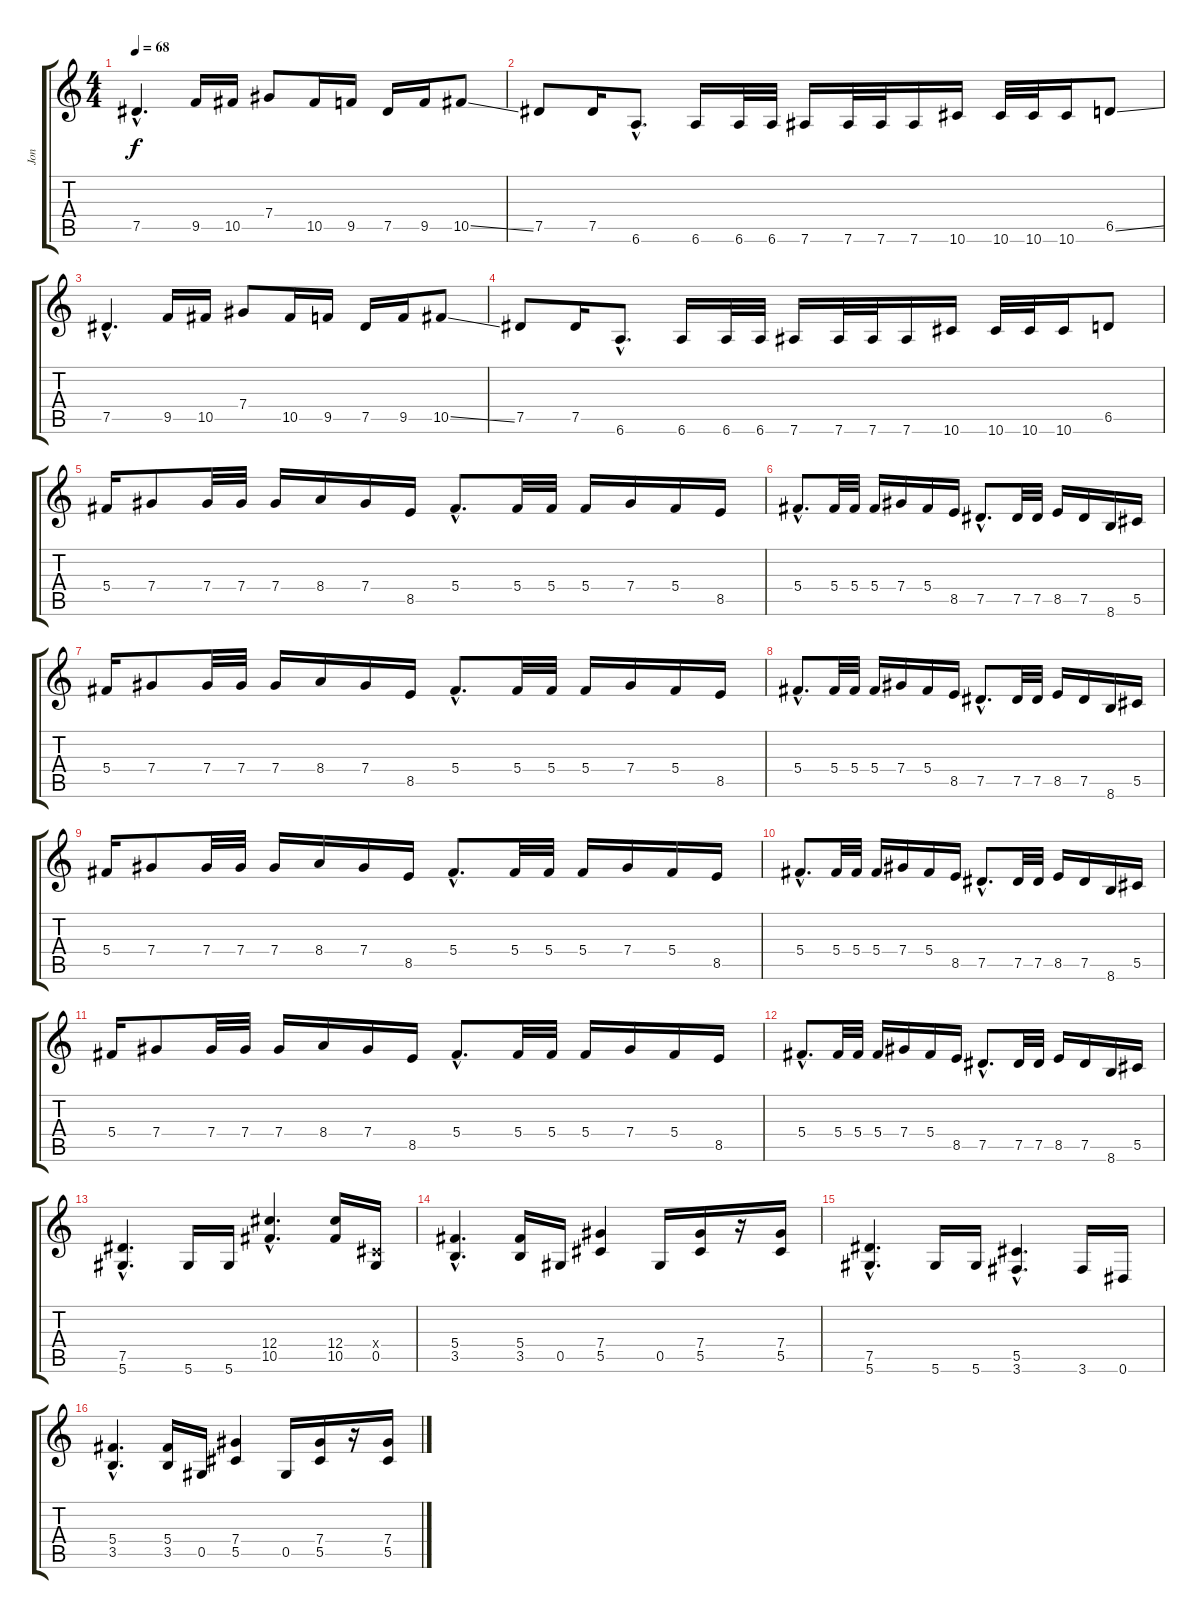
\track ("Jon" "Jon") {instrument distortionguitar}
\staff {score tabs}
\tuning (Eb4 Bb3 Gb3 Db3 Ab2 Eb2) {hide}
\ts (4 4)
\tempo 68
\clef g2
\ks c
7.5{hac}.4{d dy f} 9.5.16 10.5.16 7.4.8 10.5.16 9.5.16 7.5.16 9.5.16 10.5{ss}.8 |
7.5.8 7.5.16 6.6{hac}.8{d} 6.6.16 6.6.32 6.6.32 7.6.16 7.6.32 7.6.32 7.6.16 10.6.16 10.6.32 10.6.32 10.6.16 6.5{ss}.8 |
7.5{hac}.4{d} 9.5.16 10.5.16 7.4.8 10.5.16 9.5.16 7.5.16 9.5.16 10.5{ss}.8 |
7.5.8 7.5.16 6.6{hac}.8{d} 6.6.16 6.6.32 6.6.32 7.6.16 7.6.32 7.6.32 7.6.16 10.6.16 10.6.32 10.6.32 10.6.16 6.5.8 |
5.4.16 7.4.8 7.4.32 7.4.32 7.4.16 8.4.16 7.4.16 8.5.16 5.4{hac}.8{d} 5.4.32 5.4.32 5.4.16 7.4.16 5.4.16 8.5.16 |
5.4{hac}.8{d} 5.4.32 5.4.32 5.4.16 7.4.16 5.4.16 8.5.16 7.5{hac}.8{d} 7.5.32 7.5.32 8.5.16 7.5.16 8.6.16 5.5.16 |
5.4.16 7.4.8 7.4.32 7.4.32 7.4.16 8.4.16 7.4.16 8.5.16 5.4{hac}.8{d} 5.4.32 5.4.32 5.4.16 7.4.16 5.4.16 8.5.16 |
5.4{hac}.8{d} 5.4.32 5.4.32 5.4.16 7.4.16 5.4.16 8.5.16 7.5{hac}.8{d} 7.5.32 7.5.32 8.5.16 7.5.16 8.6.16 5.5.16 |
5.4.16 7.4.8 7.4.32 7.4.32 7.4.16 8.4.16 7.4.16 8.5.16 5.4{hac}.8{d} 5.4.32 5.4.32 5.4.16 7.4.16 5.4.16 8.5.16 |
5.4{hac}.8{d} 5.4.32 5.4.32 5.4.16 7.4.16 5.4.16 8.5.16 7.5{hac}.8{d} 7.5.32 7.5.32 8.5.16 7.5.16 8.6.16 5.5.16 |
5.4.16 7.4.8 7.4.32 7.4.32 7.4.16 8.4.16 7.4.16 8.5.16 5.4{hac}.8{d} 5.4.32 5.4.32 5.4.16 7.4.16 5.4.16 8.5.16 |
5.4{hac}.8{d} 5.4.32 5.4.32 5.4.16 7.4.16 5.4.16 8.5.16 7.5{hac}.8{d} 7.5.32 7.5.32 8.5.16 7.5.16 8.6.16 5.5.16 |
(7.5{hac} 5.6{hac}).4{d} 5.6.16 5.6.16 (12.4{hac} 10.5{hac}).4{d} (12.4 10.5).16 (0.4{x} 0.5).16 |
(5.4{hac} 3.5{hac}).4{d} (5.4 3.5).16 0.5.16 (7.4 5.5).4 0.5.16 (7.4 5.5).16 r.16 (7.4 5.5).16 |
(7.5{hac} 5.6{hac}).4{d} 5.6.16 5.6.16 (5.5{hac} 3.6{hac}).4{d} 3.6.16 0.6.16 |
(5.4{hac} 3.5{hac}).4{d} (5.4 3.5).16 0.5.16 (7.4 5.5).4 0.5.16 (7.4 5.5).16 r.16 (7.4 5.5).16
